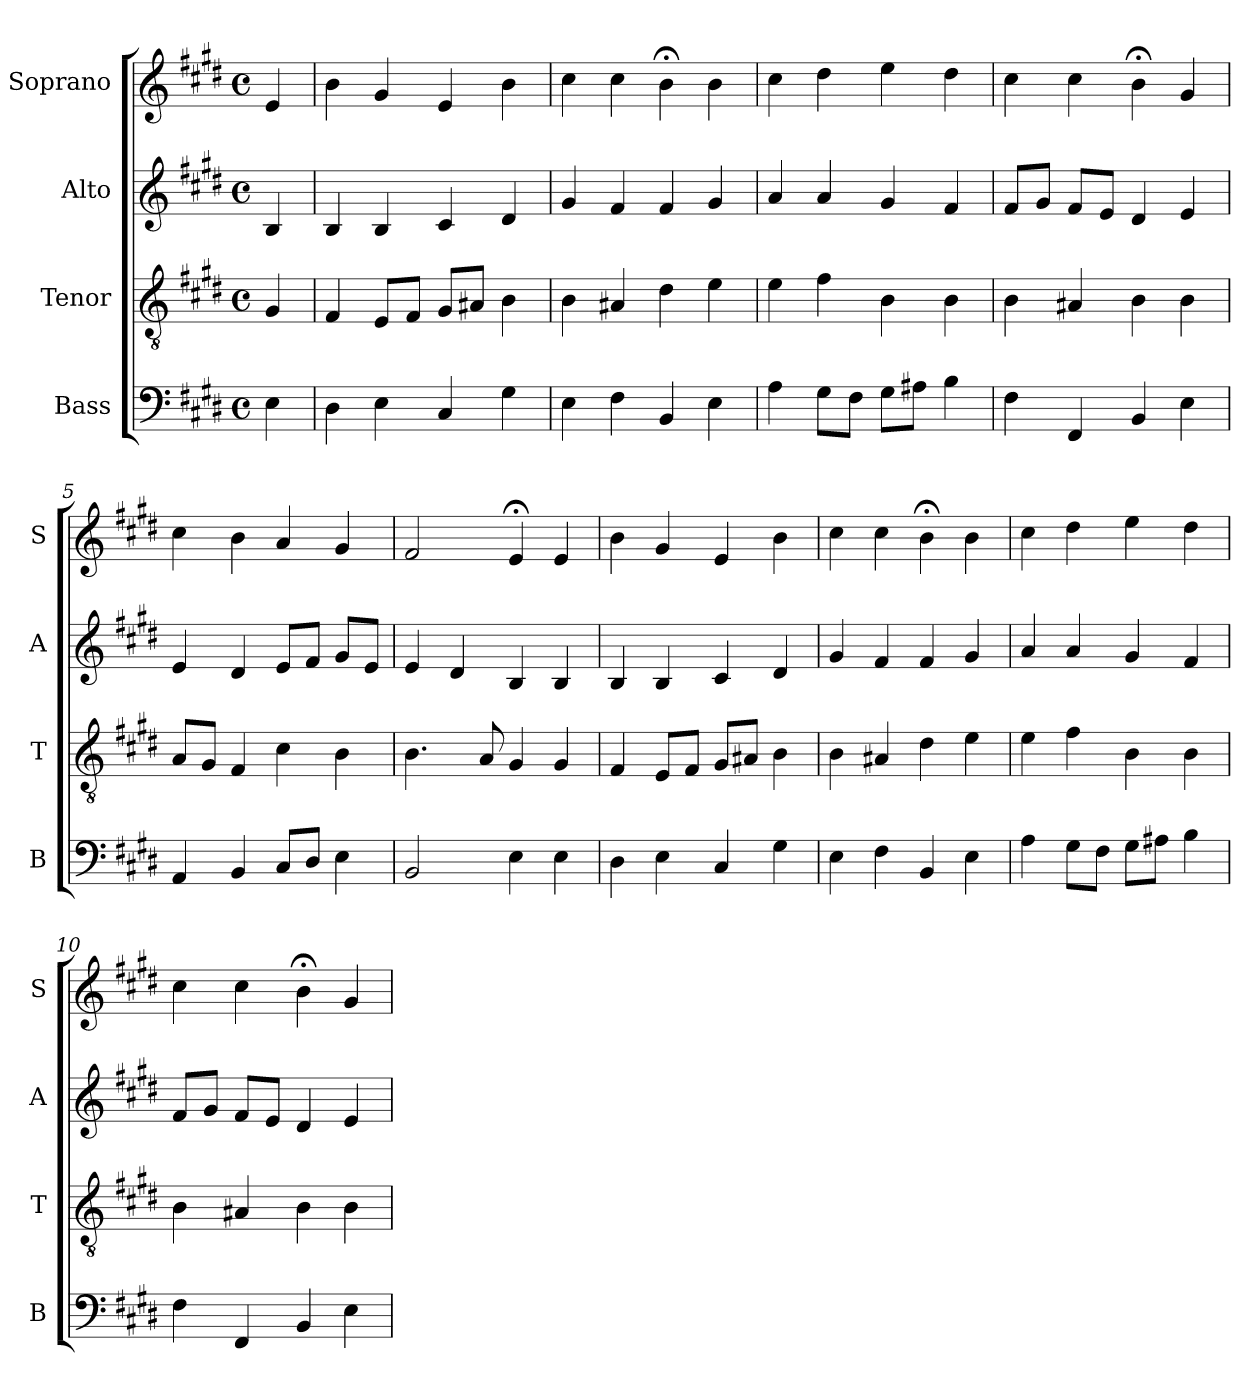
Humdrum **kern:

**kern	**kern	**kern	**kern
*part4	*part3	*part2	*part1
*staff4	*staff3	*staff2	*staff1
*I"Bass	*I"Tenor	*I"Alto	*I"Soprano
*I'B	*I'T	*I'A	*I'S
*clefF4	*clefGv2	*clefG2	*clefG2
*k[f#c#g#d#]	*k[f#c#g#d#]	*k[f#c#g#d#]	*k[f#c#g#d#]
*E:	*E:	*E:	*E:
*M4/4	*M4/4	*M4/4	*M4/4
*met(c)	*met(c)	*met(c)	*met(c)
=	=	=	=
4E\	4G#/	4B/	4e/
=1	=1	=1	=1
4D#\	4F#/	4B/	4b\
4E\	8E/L	4B/	4g#/
.	8F#/J	.	.
4C#/	8G#/L	4c#/	4e/
.	8A#X/J	.	.
4G#\	4B\	4d#/	4b\
=2	=2	=2	=2
4E\	4B\	4g#/	4cc#\
4F#\	4A#X/	4f#/	4cc#\
4BB/	4d#\	4f#/	4b;<\
4E\	4e\	4g#/	4b\
=3	=3	=3	=3
4A\	4e\	4a/	4cc#\
8G#\L	4f#\	4a/	4dd#\
8F#\J	.	.	.
8G#\L	4B\	4g#/	4ee\
8A#X\J	.	.	.
4B\	4B\	4f#/	4dd#\
=4	=4	=4	=4
4F#\	4B\	8f#/L	4cc#\
.	.	8g#/J	.
4FF#/	4A#X/	8f#/L	4cc#\
.	.	8e/J	.
4BB/	4B\	4d#/	4b;<\
4E\	4B\	4e/	4g#/
=5	=5	=5	=5
4AA/	8A/L	4e/	4cc#\
.	8G#/J	.	.
4BB/	4F#/	4d#/	4b\
8C#/L	4c#\	8e/L	4a/
8D#/J	.	8f#/J	.
4E\	4B\	8g#/L	4g#/
.	.	8e/J	.
=6	=6	=6	=6
2BB/	4.B\	4e/	2f#/
.	.	4d#/	.
.	8A/	.	.
4E\	4G#/	4B/	4e;</
4E\	4G#/	4B/	4e/
!!LO:LB:g=z
=7	=7	=7	=7
4D#\	4F#/	4B/	4b\
4E\	8E/L	4B/	4g#/
.	8F#/J	.	.
4C#/	8G#/L	4c#/	4e/
.	8A#X/J	.	.
4G#\	4B\	4d#/	4b\
=8	=8	=8	=8
4E\	4B\	4g#/	4cc#\
4F#\	4A#X/	4f#/	4cc#\
4BB/	4d#\	4f#/	4b;<\
4E\	4e\	4g#/	4b\
=9	=9	=9	=9
4A\	4e\	4a/	4cc#\
8G#\L	4f#\	4a/	4dd#\
8F#\J	.	.	.
8G#\L	4B\	4g#/	4ee\
8A#X\J	.	.	.
4B\	4B\	4f#/	4dd#\
=10	=10	=10	=10
4F#\	4B\	8f#/L	4cc#\
.	.	8g#/J	.
4FF#/	4A#X/	8f#/L	4cc#\
.	.	8e/J	.
4BB/	4B\	4d#/	4b;<\
4E\	4B\	4e/	4g#/
=	=	=	=
*-	*-	*-	*-
